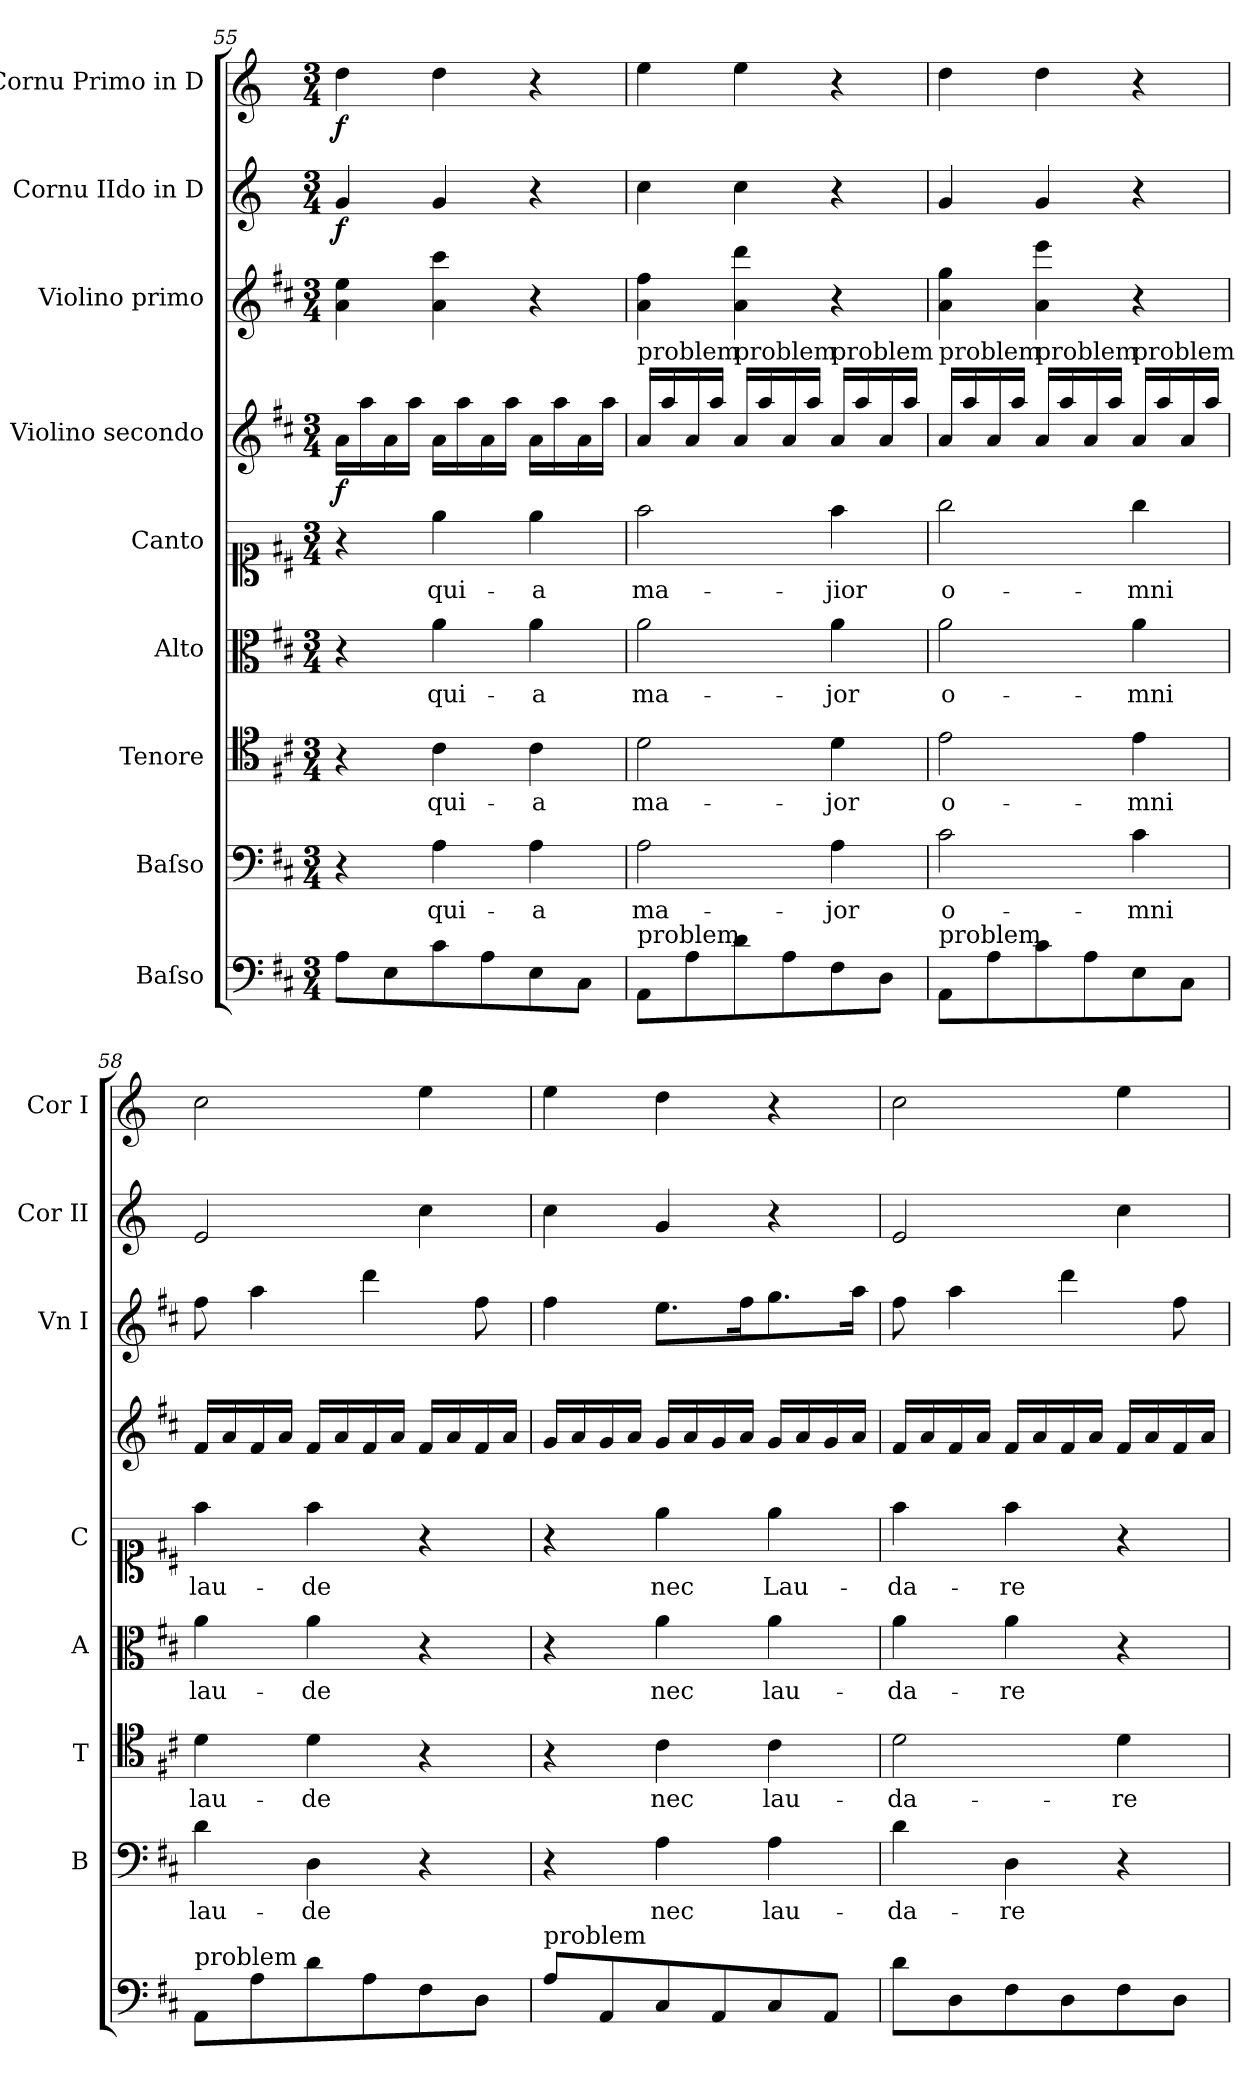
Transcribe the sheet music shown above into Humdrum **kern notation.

**kern	**kern	**text	**kern	**text	**kern	**text	**kern	**text	**kern	**dynam	**kern	**dynam	**kern	**dynam	**kern	**dynam
*part9	*part8	*part8	*part7	*part7	*part6	*part6	*part5	*part5	*part4	*part4	*part3	*part3	*part2	*part2	*part1	*part1
*staff9	*staff8	*staff8	*staff7	*staff7	*staff6	*staff6	*staff5	*staff5	*staff4	*staff4	*staff3	*staff3	*staff2	*staff2	*staff1	*staff1
*I"Baſso	*I"Baſso	*	*I"Tenore	*	*I"Alto	*	*I"Canto	*	*I"Violino secondo	*	*I"Violino primo	*	*I"Cornu IIdo in D	*	*I"Cornu Primo in D	*
*	*I'B	*	*I'T	*	*I'A	*	*I'C	*	*	*	*I'Vn I	*	*I'Cor II	*	*I'Cor I	*
*clefF4	*clefF4	*	*clefC4	*	*clefC3	*	*clefC1	*	*clefG2	*	*clefG2	*	*clefG2	*	*clefG2	*
*	*	*	*	*	*	*	*	*	*	*	*	*	*ITrd-1c-2	*	*ITrd-1c-2	*
*k[f#c#]	*k[f#c#]	*	*k[f#c#]	*	*k[f#c#]	*	*k[f#c#]	*	*k[f#c#]	*	*k[f#c#]	*	*k[f#c#]	*	*k[f#c#]	*
*M3/4	*M3/4	*	*M3/4	*	*M3/4	*	*M3/4	*	*M3/4	*	*M3/4	*	*M3/4	*	*M3/4	*
=55	=55	=55	=55	=55	=55	=55	=55	=55	=55	=55	=55	=55	=55	=55	=55	=55
!	!	!	!	!	!	!	!	!	!	!	!	!	!	!	!	!LO:DY:b
8A\L	4r	.	4r	.	4r	.	4r	.	16a\LL	f	4a\ 4ee\	forte	4a/	f	4ee\	f
.	.	.	.	.	.	.	.	.	16aa\	.	.	.	.	.	.	.
8E\	.	.	.	.	.	.	.	.	16a\	.	.	.	.	.	.	.
.	.	.	.	.	.	.	.	.	16aa\JJ	.	.	.	.	.	.	.
8c#\	4A\	qui-	4c#\	qui-	4a\	qui-	4ee\	qui-	16a\LL	.	4a\ 4ccc#\	.	4a/	.	4ee\	.
.	.	.	.	.	.	.	.	.	16aa\	.	.	.	.	.	.	.
8A\	.	.	.	.	.	.	.	.	16a\	.	.	.	.	.	.	.
.	.	.	.	.	.	.	.	.	16aa\JJ	.	.	.	.	.	.	.
8E\	4A\	-a	4c#\	-a	4a\	-a	4ee\	-a	16a\LL	.	4r	.	4r	.	4r	.
.	.	.	.	.	.	.	.	.	16aa\	.	.	.	.	.	.	.
8C#\J	.	.	.	.	.	.	.	.	16a\	.	.	.	.	.	.	.
.	.	.	.	.	.	.	.	.	16aa\JJ	.	.	.	.	.	.	.
=56	=56	=56	=56	=56	=56	=56	=56	=56	=56	=56	=56	=56	=56	=56	=56	=56
!	!	!	!	!	!	!	!	!	!LO:TX:a:t=problem	!	!	!	!	!	!	!
!LO:TX:a:t=problem	!	!	!	!	!	!	!	!	!	!	!	!	!	!	!	!
8AA/L	2A\	ma-	2d\	ma-	2a\	ma-	2ff#\	ma-	16a/LL	.	4a\ 4ff#\	.	4dd\	.	4ff#\	.
.	.	.	.	.	.	.	.	.	16aa\	.	.	.	.	.	.	.
8A\	.	.	.	.	.	.	.	.	16a/	.	.	.	.	.	.	.
.	.	.	.	.	.	.	.	.	16aa\JJ	.	.	.	.	.	.	.
!	!	!	!	!	!	!	!	!	!LO:TX:a:t=problem	!	!	!	!	!	!	!
8d\	.	.	.	.	.	.	.	.	16a/LL	.	4a\ 4ddd\	.	4dd\	.	4ff#\	.
.	.	.	.	.	.	.	.	.	16aa\	.	.	.	.	.	.	.
8A\	.	.	.	.	.	.	.	.	16a/	.	.	.	.	.	.	.
.	.	.	.	.	.	.	.	.	16aa\JJ	.	.	.	.	.	.	.
!	!	!	!	!	!	!	!	!	!LO:TX:a:t=problem	!	!	!	!	!	!	!
8F#\	4A\	-jor	4d\	-jor	4a\	-jor	4ff#\	-jior	16a/LL	.	4r	.	4r	.	4r	.
.	.	.	.	.	.	.	.	.	16aa\	.	.	.	.	.	.	.
8D\J	.	.	.	.	.	.	.	.	16a/	.	.	.	.	.	.	.
.	.	.	.	.	.	.	.	.	16aa\JJ	.	.	.	.	.	.	.
=57	=57	=57	=57	=57	=57	=57	=57	=57	=57	=57	=57	=57	=57	=57	=57	=57
!	!	!	!	!	!	!	!	!	!LO:TX:a:t=problem	!	!	!	!	!	!	!
!LO:TX:a:t=problem	!	!	!	!	!	!	!	!	!	!	!	!	!	!	!	!
8AA/L	2c#\	o-	2e\	o-	2a\	o-	2gg\	o-	16a/LL	.	4a\ 4gg\	.	4a/	.	4ee\	.
.	.	.	.	.	.	.	.	.	16aa\	.	.	.	.	.	.	.
8A\	.	.	.	.	.	.	.	.	16a/	.	.	.	.	.	.	.
.	.	.	.	.	.	.	.	.	16aa\JJ	.	.	.	.	.	.	.
!	!	!	!	!	!	!	!	!	!LO:TX:a:t=problem	!	!	!	!	!	!	!
8c#\	.	.	.	.	.	.	.	.	16a/LL	.	4a\ 4eee\	.	4a/	.	4ee\	.
.	.	.	.	.	.	.	.	.	16aa\	.	.	.	.	.	.	.
8A\	.	.	.	.	.	.	.	.	16a/	.	.	.	.	.	.	.
.	.	.	.	.	.	.	.	.	16aa\JJ	.	.	.	.	.	.	.
!	!	!	!	!	!	!	!	!	!LO:TX:a:t=problem	!	!	!	!	!	!	!
8E\	4c#\	-mni	4e\	-mni	4a\	-mni	4gg\	-mni	16a/LL	.	4r	.	4r	.	4r	.
.	.	.	.	.	.	.	.	.	16aa\	.	.	.	.	.	.	.
8C#\J	.	.	.	.	.	.	.	.	16a/	.	.	.	.	.	.	.
.	.	.	.	.	.	.	.	.	16aa\JJ	.	.	.	.	.	.	.
=58	=58	=58	=58	=58	=58	=58	=58	=58	=58	=58	=58	=58	=58	=58	=58	=58
!LO:TX:a:t=problem	!	!	!	!	!	!	!	!	!	!	!	!	!	!	!	!
8AA/L	4d\	lau-	4d\	lau-	4a\	lau-	4ff#\	lau-	16f#/LL	.	8ff#\	.	2f#/	.	2dd\	.
.	.	.	.	.	.	.	.	.	16a/	.	.	.	.	.	.	.
8A\	.	.	.	.	.	.	.	.	16f#/	.	4aa\	.	.	.	.	.
.	.	.	.	.	.	.	.	.	16a/JJ	.	.	.	.	.	.	.
8d\	4D\	-de	4d\	-de	4a\	-de	4ff#\	-de	16f#/LL	.	.	.	.	.	.	.
.	.	.	.	.	.	.	.	.	16a/	.	.	.	.	.	.	.
8A\	.	.	.	.	.	.	.	.	16f#/	.	4ddd\	.	.	.	.	.
.	.	.	.	.	.	.	.	.	16a/JJ	.	.	.	.	.	.	.
8F#\	4r	.	4r	.	4r	.	4r	.	16f#/LL	.	.	.	4dd\	.	4ff#\	.
.	.	.	.	.	.	.	.	.	16a/	.	.	.	.	.	.	.
8D\J	.	.	.	.	.	.	.	.	16f#/	.	8ff#\	.	.	.	.	.
.	.	.	.	.	.	.	.	.	16a/JJ	.	.	.	.	.	.	.
=59	=59	=59	=59	=59	=59	=59	=59	=59	=59	=59	=59	=59	=59	=59	=59	=59
!LO:TX:a:t=problem	!	!	!	!	!	!	!	!	!	!	!	!	!	!	!	!
8A\L	4r	.	4r	.	4r	.	4r	.	16g/LL	.	4ff#\	.	4dd\	.	4ff#\	.
.	.	.	.	.	.	.	.	.	16a/	.	.	.	.	.	.	.
8AA/	.	.	.	.	.	.	.	.	16g/	.	.	.	.	.	.	.
.	.	.	.	.	.	.	.	.	16a/JJ	.	.	.	.	.	.	.
8C#/	4A\	nec	4c#\	nec	4a\	nec	4ee\	nec	16g/LL	.	8.ee\L	.	4a/	.	4ee\	.
.	.	.	.	.	.	.	.	.	16a/	.	.	.	.	.	.	.
8AA/	.	.	.	.	.	.	.	.	16g/	.	.	.	.	.	.	.
.	.	.	.	.	.	.	.	.	16a/JJ	.	16ff#\K	.	.	.	.	.
8C#/	4A\	lau-	4c#\	lau-	4a\	lau-	4ee\	Lau-	16g/LL	.	8.gg\	.	4r	.	4r	.
.	.	.	.	.	.	.	.	.	16a/	.	.	.	.	.	.	.
8AA/J	.	.	.	.	.	.	.	.	16g/	.	.	.	.	.	.	.
.	.	.	.	.	.	.	.	.	16a/JJ	.	16aa\Jk	.	.	.	.	.
=60	=60	=60	=60	=60	=60	=60	=60	=60	=60	=60	=60	=60	=60	=60	=60	=60
8d\L	4d\	-da-	2d\	-da-	4a\	-da-	4ff#\	-da-	16f#/LL	.	8ff#\	.	2f#/	.	2dd\	.
.	.	.	.	.	.	.	.	.	16a/	.	.	.	.	.	.	.
8D\	.	.	.	.	.	.	.	.	16f#/	.	4aa\	.	.	.	.	.
.	.	.	.	.	.	.	.	.	16a/JJ	.	.	.	.	.	.	.
8F#\	4D\	-re	.	.	4a\	-re	4ff#\	-re	16f#/LL	.	.	.	.	.	.	.
.	.	.	.	.	.	.	.	.	16a/	.	.	.	.	.	.	.
8D\	.	.	.	.	.	.	.	.	16f#/	.	4ddd\	.	.	.	.	.
.	.	.	.	.	.	.	.	.	16a/JJ	.	.	.	.	.	.	.
8F#\	4r	.	4d\	-re	4r	.	4r	.	16f#/LL	.	.	.	4dd\	.	4ff#\	.
.	.	.	.	.	.	.	.	.	16a/	.	.	.	.	.	.	.
8D\J	.	.	.	.	.	.	.	.	16f#/	.	8ff#\	.	.	.	.	.
.	.	.	.	.	.	.	.	.	16a/JJ	.	.	.	.	.	.	.
=	=	=	=	=	=	=	=	=	=	=	=	=	=	=	=	=
*-	*-	*-	*-	*-	*-	*-	*-	*-	*-	*-	*-	*-	*-	*-	*-	*-
